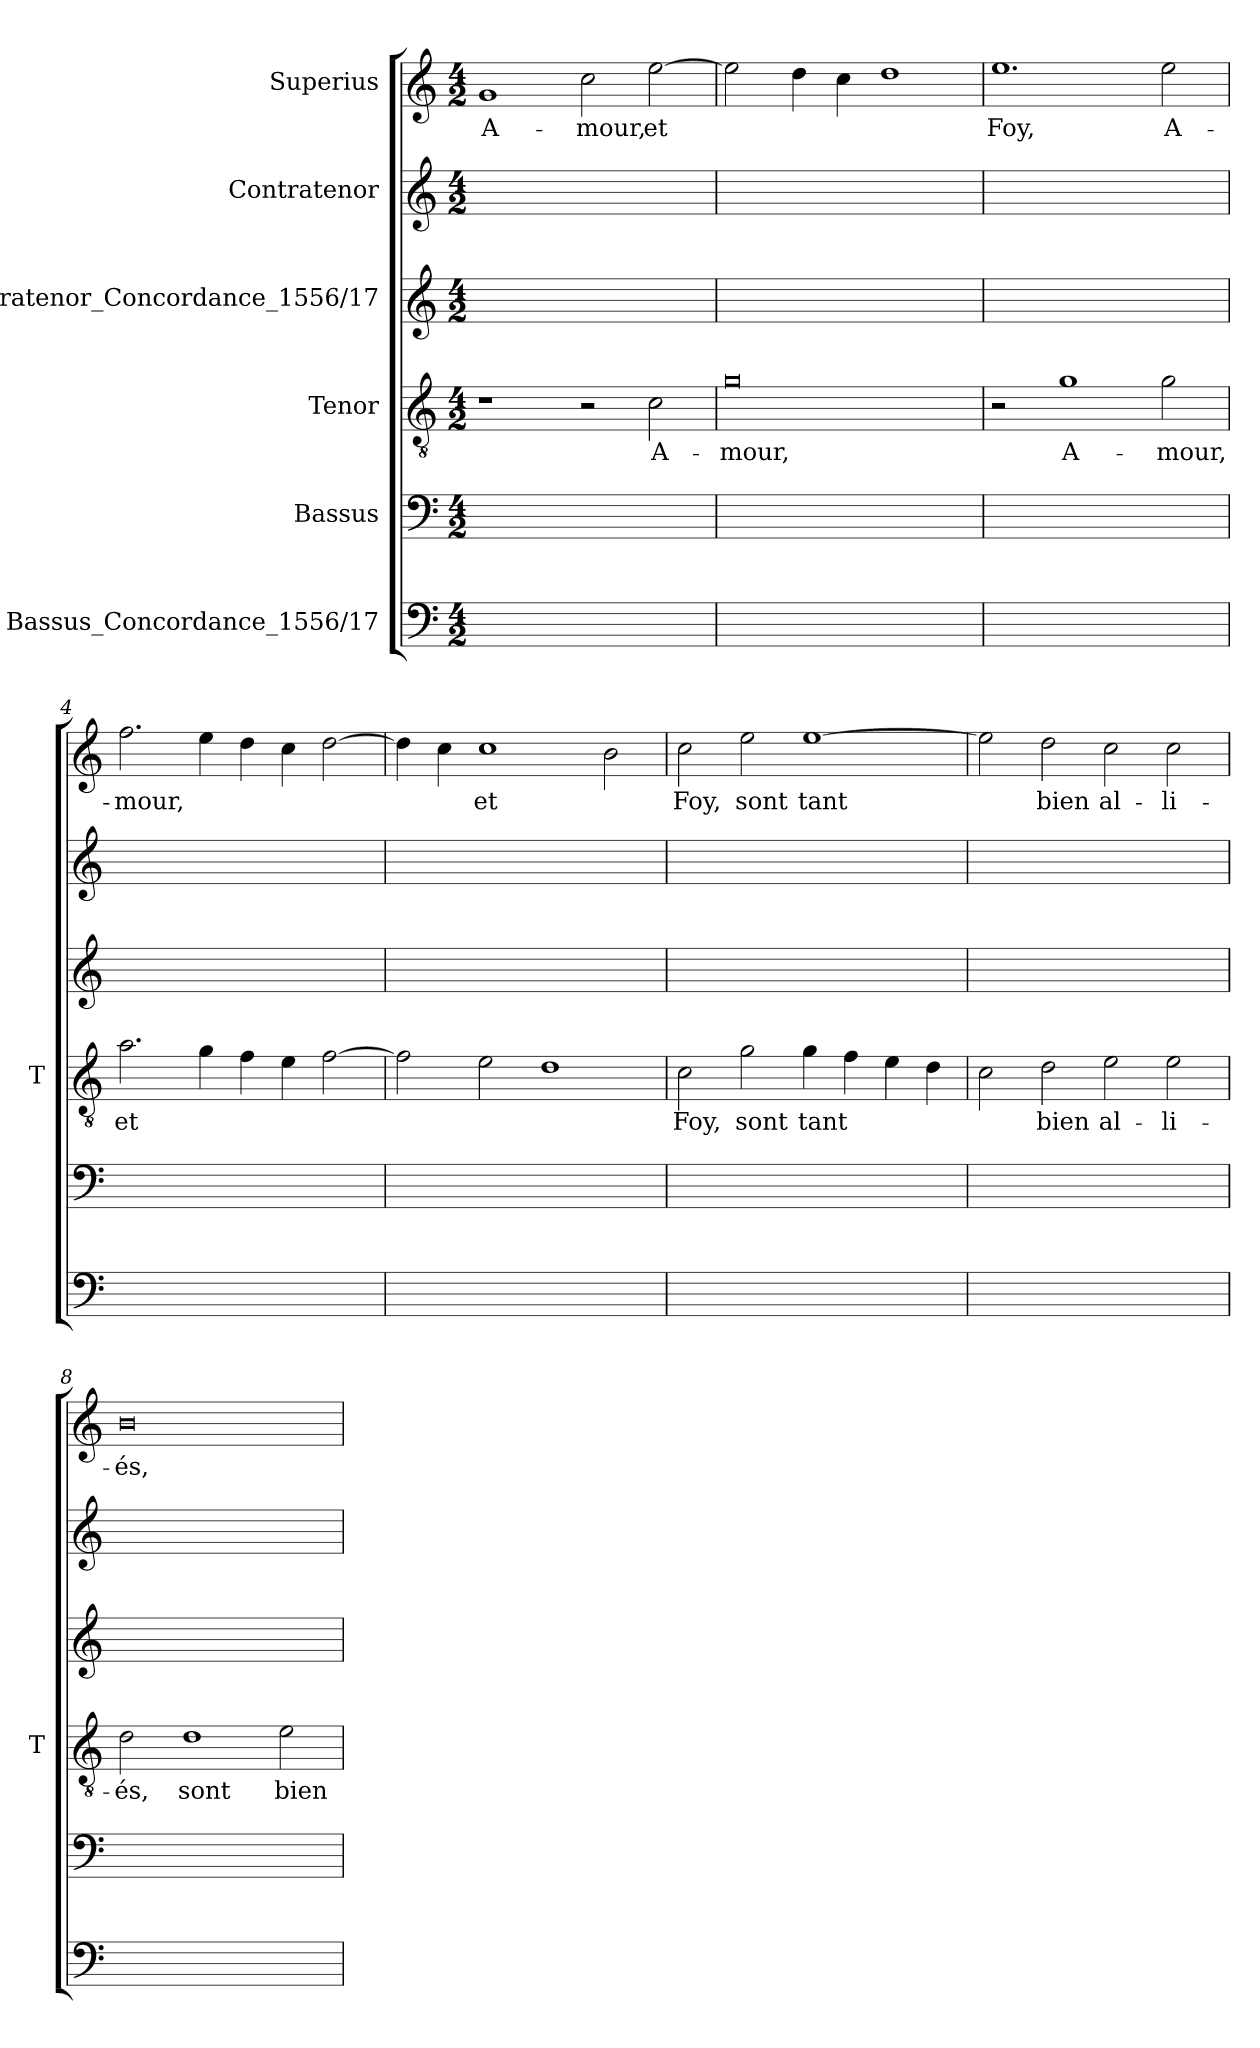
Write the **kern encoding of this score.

**kern	**kern	**kern	**text	**kern	**kern	**kern	**text
*part6	*part5	*part4	*part4	*part3	*part2	*part1	*part1
*staff6	*staff5	*staff4	*staff4	*staff3	*staff2	*staff1	*staff1
*I"Bassus_Concordance_1556/17	*I"Bassus	*I"Tenor	*	*I"Contratenor_Concordance_1556/17	*I"Contratenor	*I"Superius	*
*	*	*I'T	*	*	*	*	*
*clefF4	*clefF4	*clefGv2	*	*clefG2	*clefG2	*clefG2	*
*k[]	*k[]	*k[]	*	*k[]	*k[]	*k[]	*
*M4/2	*M4/2	*M4/2	*	*M4/2	*M4/2	*M4/2	*
=1	=1	=1	=1	=1	=1	=1	=1
0ryy	0ryy	1r	.	0ryy	0ryy	1g	A-
.	.	2r	.	.	.	2cc	-mour,
.	.	2c	A-	.	.	[2ee	-et
=2	=2	=2	=2	=2	=2	=2	=2
0ryy	0ryy	0g	-mour,	0ryy	0ryy	2ee]	.
.	.	.	.	.	.	4dd	.
.	.	.	.	.	.	4cc	.
.	.	.	.	.	.	1dd	.
=3	=3	=3	=3	=3	=3	=3	=3
0ryy	0ryy	2r	.	0ryy	0ryy	1.ee	-Foy,
.	.	1g	A-	.	.	.	.
.	.	2g	-mour,	.	.	2ee	A-
=4	=4	=4	=4	=4	=4	=4	=4
0ryy	0ryy	2.a	-et	0ryy	0ryy	2.ff	-mour,
.	.	4g	.	.	.	4ee	.
.	.	4f	.	.	.	4dd	.
.	.	4e	.	.	.	4cc	.
.	.	[2f	.	.	.	[2dd	.
=5	=5	=5	=5	=5	=5	=5	=5
0ryy	0ryy	2f]	.	0ryy	0ryy	4dd]	.
.	.	.	.	.	.	4cc	.
.	.	2e	.	.	.	1cc	-et
.	.	1d	.	.	.	.	.
.	.	.	.	.	.	2b	.
=6	=6	=6	=6	=6	=6	=6	=6
0ryy	0ryy	2c	-Foy,	0ryy	0ryy	2cc	-Foy,
.	.	2g	-sont	.	.	2ee	-sont
.	.	4g	-tant	.	.	[1ee	-tant
.	.	4f	.	.	.	.	.
.	.	4e	.	.	.	.	.
.	.	4d	.	.	.	.	.
=7	=7	=7	=7	=7	=7	=7	=7
0ryy	0ryy	2c	.	0ryy	0ryy	2ee]	.
.	.	2d	-bien	.	.	2dd	-bien
.	.	2e	al-	.	.	2cc	al-
.	.	2e	li-	.	.	2cc	li-
=8	=8	=8	=8	=8	=8	=8	=8
0ryy	0ryy	2d	-és,	0ryy	0ryy	0b	-és,
.	.	1d	-sont	.	.	.	.
.	.	2e	-bien	.	.	.	.
=	=	=	=	=	=	=	=
*-	*-	*-	*-	*-	*-	*-	*-
